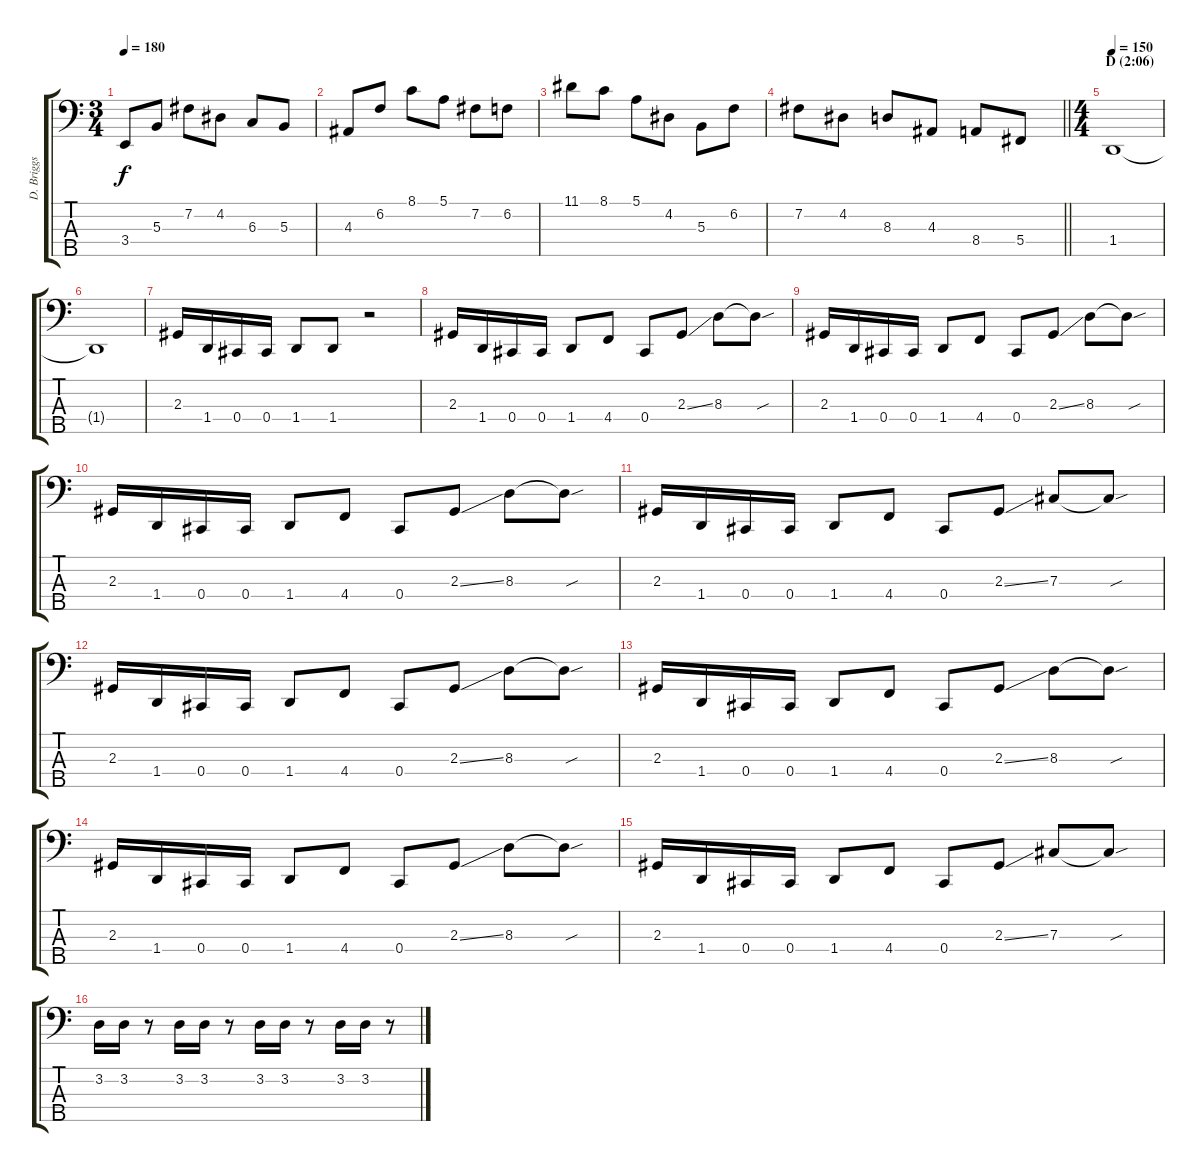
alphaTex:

\track ("D. Briggs Bass" "D. Briggs ") {instrument electricbassfinger}
\staff {score tabs}
\tuning (E2 B1 Gb1 Db1 Ab0) {hide}
\ts (3 4)
\tempo 180
\clef f4
\ks c
3.4.8{dy f} 5.3.8 7.2.8 4.2.8 6.3.8 5.3.8 |
4.3.8 6.2.8 8.1.8 5.1.8 7.2.8 6.2.8 |
11.1.8 8.1.8 5.1.8 4.2.8 5.3.8 6.2.8 |
\barLineRight lightlight
7.2.8 4.2.8 8.3.8 4.3.8 8.4.8 5.4.8 |
\ts (4 4)
\section ("" "D (2:06)")
\tempo 150
1.4.1 |
1.4{t}.1 |
2.3.16 1.4.16 0.4.16 0.4.16 1.4.8 1.4.8 r.2 |
2.3.16 1.4.16 0.4.16 0.4.16 1.4.8 4.4.8 0.4.8 2.3{ss}.8 8.3.8 8.3{sou t}.8 |
2.3.16 1.4.16 0.4.16 0.4.16 1.4.8 4.4.8 0.4.8 2.3{ss}.8 8.3.8 8.3{sou t}.8 |
2.3.16 1.4.16 0.4.16 0.4.16 1.4.8 4.4.8 0.4.8 2.3{ss}.8 8.3.8 8.3{sou t}.8 |
2.3.16 1.4.16 0.4.16 0.4.16 1.4.8 4.4.8 0.4.8 2.3{ss}.8 7.3.8 7.3{sou t}.8 |
2.3.16 1.4.16 0.4.16 0.4.16 1.4.8 4.4.8 0.4.8 2.3{ss}.8 8.3.8 8.3{sou t}.8 |
2.3.16 1.4.16 0.4.16 0.4.16 1.4.8 4.4.8 0.4.8 2.3{ss}.8 8.3.8 8.3{sou t}.8 |
2.3.16 1.4.16 0.4.16 0.4.16 1.4.8 4.4.8 0.4.8 2.3{ss}.8 8.3.8 8.3{sou t}.8 |
2.3.16 1.4.16 0.4.16 0.4.16 1.4.8 4.4.8 0.4.8 2.3{ss}.8 7.3.8 7.3{sou t}.8 |
3.2.16 3.2.16 r.8 3.2.16 3.2.16 r.8 3.2.16 3.2.16 r.8 3.2.16 3.2.16 r.8
